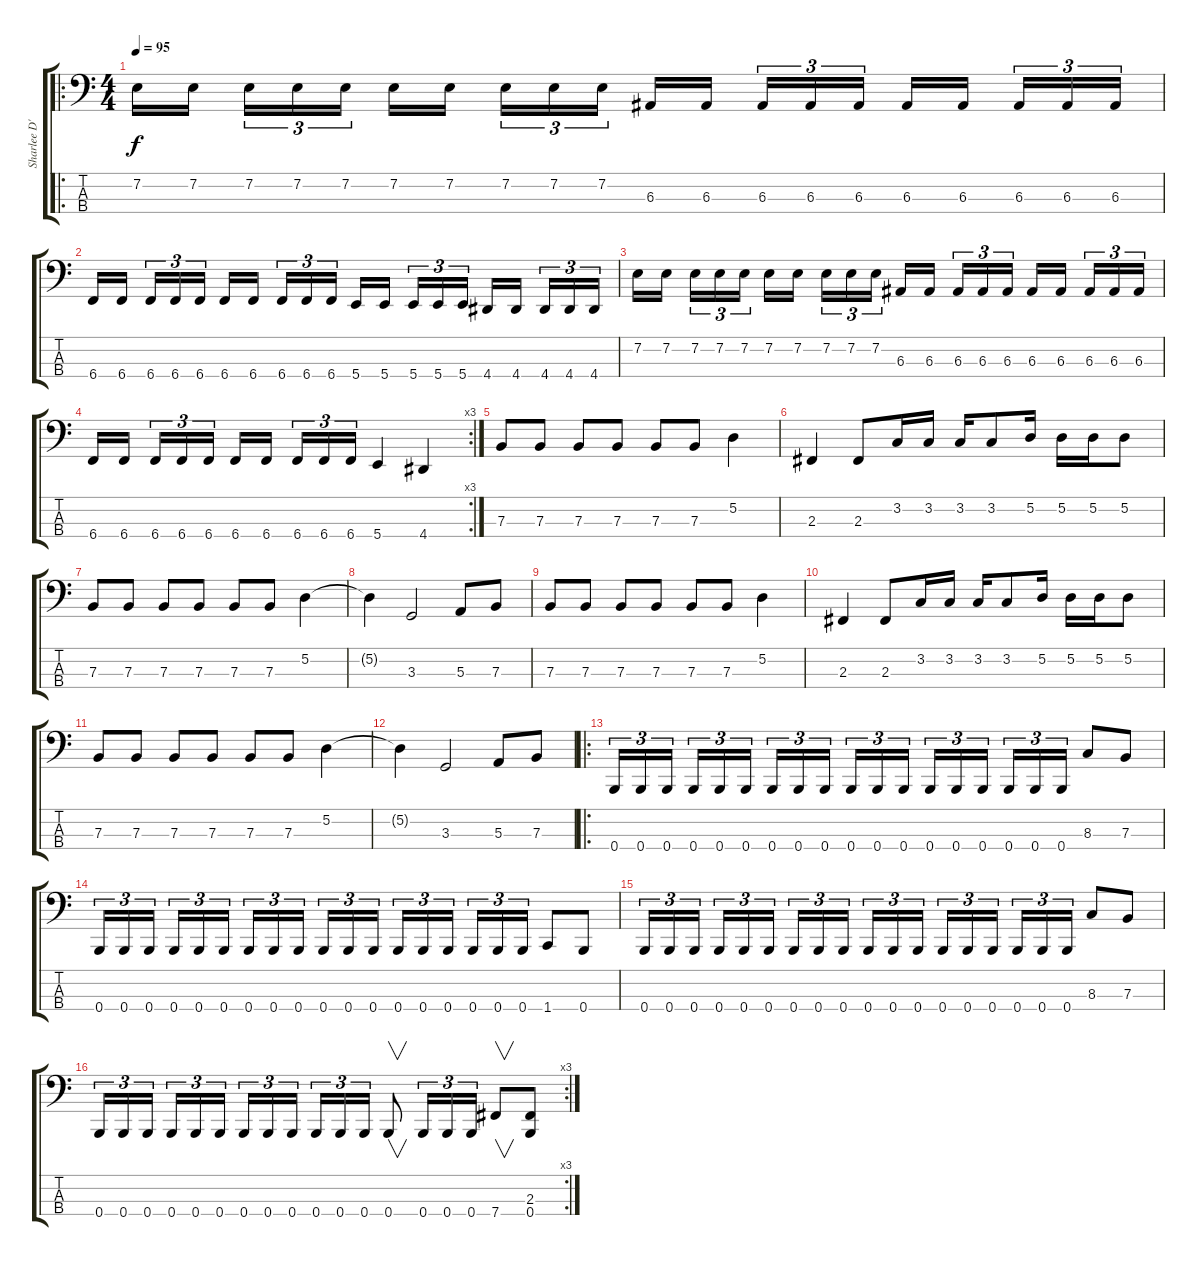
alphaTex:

\track ("Sharlee D'Angelo" "Sharlee D'") {instrument electricbassfinger}
\staff {score tabs}
\tuning (D2 A1 E1 B0) {hide}
\ro
\ts (4 4)
\tempo 95
\clef f4
\ks c
7.2.16{dy f instrument electricbassfinger} 7.2.16 7.2.16{tu (3 2)} 7.2.16{tu (3 2)} 7.2.16{tu (3 2)} 7.2.16 7.2.16 7.2.16{tu (3 2)} 7.2.16{tu (3 2)} 7.2.16{tu (3 2)} 6.3.16 6.3.16 6.3.16{tu (3 2)} 6.3.16{tu (3 2)} 6.3.16{tu (3 2)} 6.3.16 6.3.16 6.3.16{tu (3 2)} 6.3.16{tu (3 2)} 6.3.16{tu (3 2)} |
6.4.16 6.4.16 6.4.16{tu (3 2)} 6.4.16{tu (3 2)} 6.4.16{tu (3 2)} 6.4.16 6.4.16 6.4.16{tu (3 2)} 6.4.16{tu (3 2)} 6.4.16{tu (3 2)} 5.4.16 5.4.16 5.4.16{tu (3 2)} 5.4.16{tu (3 2)} 5.4.16{tu (3 2)} 4.4.16 4.4.16 4.4.16{tu (3 2)} 4.4.16{tu (3 2)} 4.4.16{tu (3 2)} |
7.2.16 7.2.16 7.2.16{tu (3 2)} 7.2.16{tu (3 2)} 7.2.16{tu (3 2)} 7.2.16 7.2.16 7.2.16{tu (3 2)} 7.2.16{tu (3 2)} 7.2.16{tu (3 2)} 6.3.16 6.3.16 6.3.16{tu (3 2)} 6.3.16{tu (3 2)} 6.3.16{tu (3 2)} 6.3.16 6.3.16 6.3.16{tu (3 2)} 6.3.16{tu (3 2)} 6.3.16{tu (3 2)} |
\rc 3
6.4.16 6.4.16 6.4.16{tu (3 2)} 6.4.16{tu (3 2)} 6.4.16{tu (3 2)} 6.4.16 6.4.16 6.4.16{tu (3 2)} 6.4.16{tu (3 2)} 6.4.16{tu (3 2)} 5.4.4 4.4.4 |
7.3.8 7.3.8 7.3.8 7.3.8 7.3.8 7.3.8 5.2.4 |
2.3.4 2.3.8 3.2.16 3.2.16 3.2.16 3.2.8 5.2.16 5.2.16 5.2.16 5.2.8 |
7.3.8 7.3.8 7.3.8 7.3.8 7.3.8 7.3.8 5.2.4 |
5.2{t}.4 3.3.2 5.3.8 7.3.8 |
7.3.8 7.3.8 7.3.8 7.3.8 7.3.8 7.3.8 5.2.4 |
2.3.4 2.3.8 3.2.16 3.2.16 3.2.16 3.2.8 5.2.16 5.2.16 5.2.16 5.2.8 |
7.3.8 7.3.8 7.3.8 7.3.8 7.3.8 7.3.8 5.2.4 |
5.2{t}.4 3.3.2 5.3.8 7.3.8 |
\ro
0.4.16{tu (3 2)} 0.4.16{tu (3 2)} 0.4.16{tu (3 2)} 0.4.16{tu (3 2)} 0.4.16{tu (3 2)} 0.4.16{tu (3 2)} 0.4.16{tu (3 2)} 0.4.16{tu (3 2)} 0.4.16{tu (3 2)} 0.4.16{tu (3 2)} 0.4.16{tu (3 2)} 0.4.16{tu (3 2)} 0.4.16{tu (3 2)} 0.4.16{tu (3 2)} 0.4.16{tu (3 2)} 0.4.16{tu (3 2)} 0.4.16{tu (3 2)} 0.4.16{tu (3 2)} 8.3.8 7.3.8 |
0.4.16{tu (3 2)} 0.4.16{tu (3 2)} 0.4.16{tu (3 2)} 0.4.16{tu (3 2)} 0.4.16{tu (3 2)} 0.4.16{tu (3 2)} 0.4.16{tu (3 2)} 0.4.16{tu (3 2)} 0.4.16{tu (3 2)} 0.4.16{tu (3 2)} 0.4.16{tu (3 2)} 0.4.16{tu (3 2)} 0.4.16{tu (3 2)} 0.4.16{tu (3 2)} 0.4.16{tu (3 2)} 0.4.16{tu (3 2)} 0.4.16{tu (3 2)} 0.4.16{tu (3 2)} 1.4.8 0.4.8 |
0.4.16{tu (3 2)} 0.4.16{tu (3 2)} 0.4.16{tu (3 2)} 0.4.16{tu (3 2)} 0.4.16{tu (3 2)} 0.4.16{tu (3 2)} 0.4.16{tu (3 2)} 0.4.16{tu (3 2)} 0.4.16{tu (3 2)} 0.4.16{tu (3 2)} 0.4.16{tu (3 2)} 0.4.16{tu (3 2)} 0.4.16{tu (3 2)} 0.4.16{tu (3 2)} 0.4.16{tu (3 2)} 0.4.16{tu (3 2)} 0.4.16{tu (3 2)} 0.4.16{tu (3 2)} 8.3.8 7.3.8 |
\rc 3
0.4.16{tu (3 2)} 0.4.16{tu (3 2)} 0.4.16{tu (3 2)} 0.4.16{tu (3 2)} 0.4.16{tu (3 2)} 0.4.16{tu (3 2)} 0.4.16{tu (3 2)} 0.4.16{tu (3 2)} 0.4.16{tu (3 2)} 0.4.16{tu (3 2)} 0.4.16{tu (3 2)} 0.4.16{tu (3 2)} 0.4.8{v} 0.4.16{tu (3 2)} 0.4.16{tu (3 2)} 0.4.16{tu (3 2)} 7.4.8{v} (2.3 0.4).8
